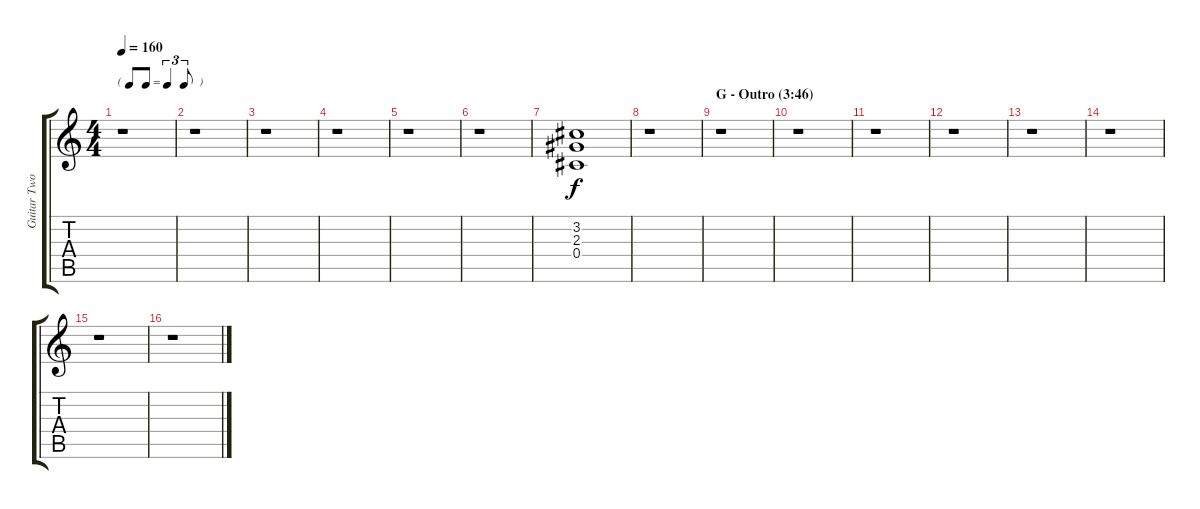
\track ("Guitar Two" "Guitar Two") {instrument distortionguitar}
\staff {score tabs}
\tuning (Eb4 Bb3 Gb3 Db3 Ab2 Eb2) {hide}
\ts (4 4)
\tf triplet8th
\tempo 160
\clef g2
\ks c
r.1{dy f} |
r.1 |
r.1 |
r.1 |
r.1 |
r.1 |
(3.2 2.3 0.4).1 |
r.1 |
\section ("" "G - Outro (3:46)")
r.1 |
r.1 |
r.1 |
r.1 |
r.1 |
r.1 |
r.1 |
r.1
